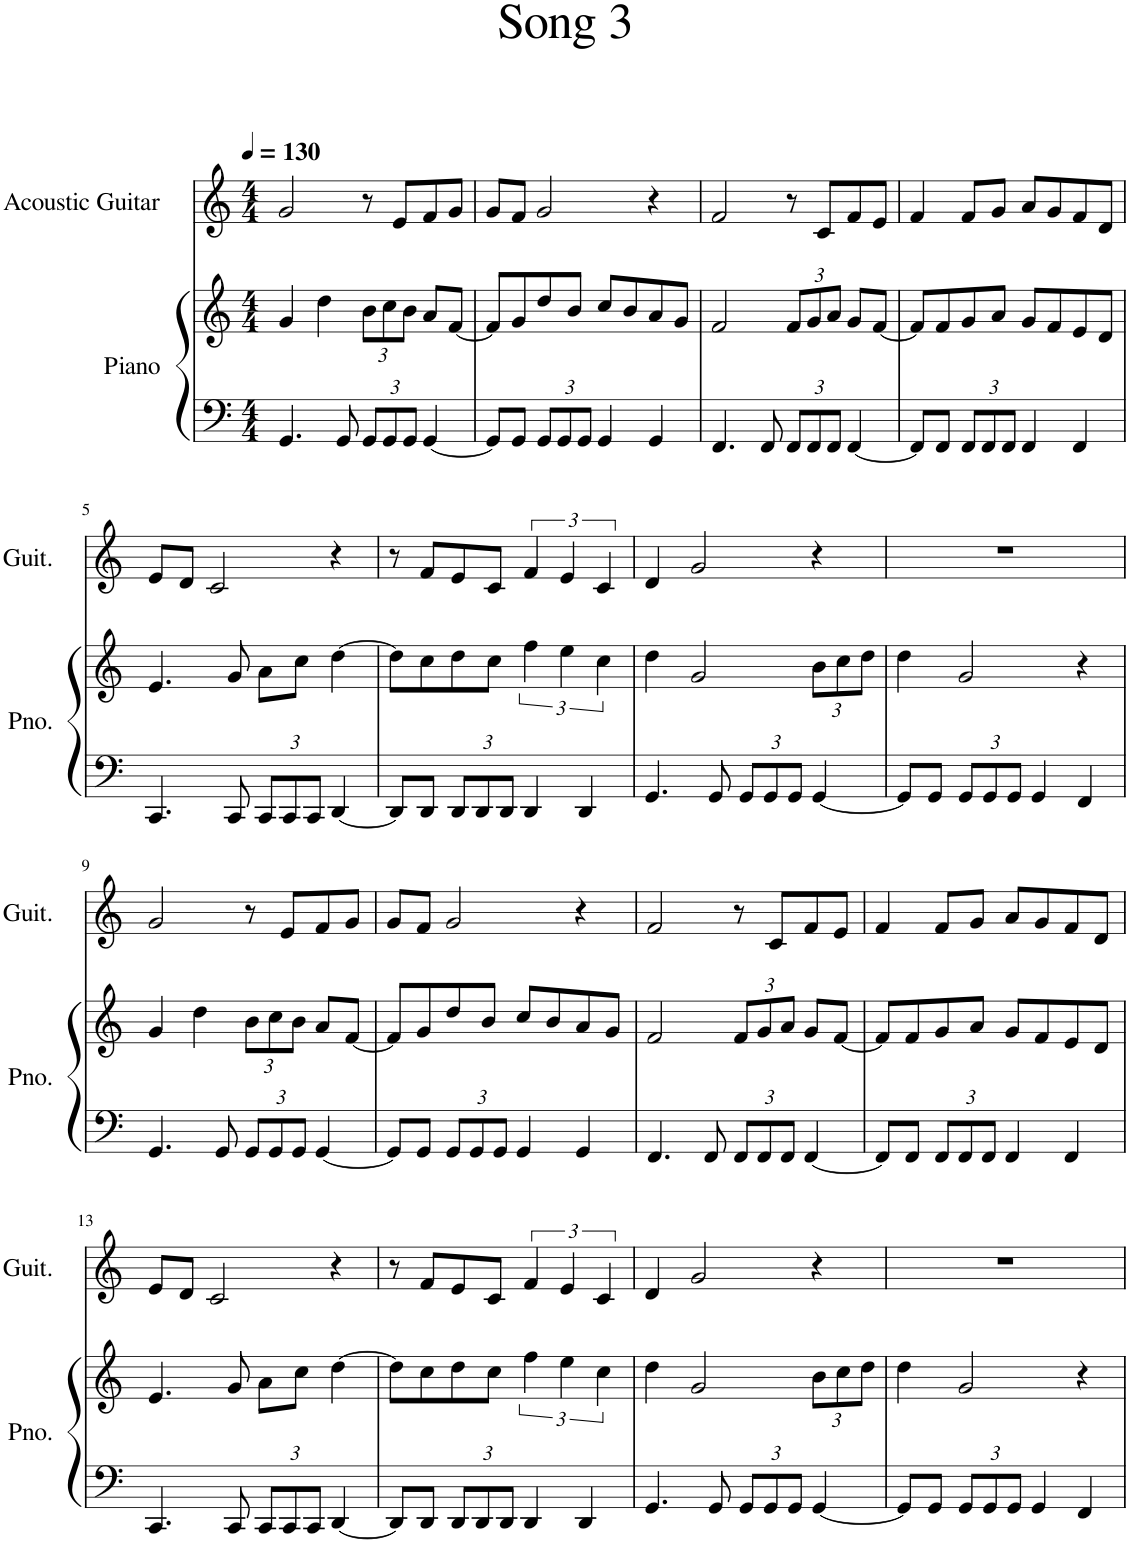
**kern	**kern	**kern
*part2	*part2	*part1
*staff3	*staff2	*staff1
*I"Piano	*	*I"Acoustic Guitar
*I'Pno.	*	*I'Guit.
*clefF4	*clefG2	*clefG2
*k[]	*k[]	*k[]
*M4/4	*M4/4	*M4/4
*MM130	*MM130	*MM130
=1	=1	=1
4.GG/	4g/	2g/
.	4dd\	.
8GG/	.	.
*Xbrackettup	*Xbrackettup	*
12GG/L	12b\L	8r
12GG/	12cc\	.
.	.	8e/L
12GG/J	12b\J	.
[4GG/	8a/L	8f/
.	[8f/J	8g/J
=2	=2	=2
8GG/L]	8f/L]	8g/L
8GG/J	8g/	8f/J
12GG/L	8dd/	2g/
12GG/	.	.
.	8b/J	.
12GG/J	.	.
4GG/	8cc/L	.
.	8b/	.
4GG/	8a/	4r
.	8g/J	.
=3	=3	=3
4.FF/	2f/	2f/
8FF/	.	.
12FF/L	12f/L	8r
12FF/	12g/	.
.	.	8c/L
12FF/J	12a/J	.
[4FF/	8g/L	8f/
.	[8f/J	8e/J
=4	=4	=4
8FF/L]	8f/L]	4f/
8FF/J	8f/	.
12FF/L	8g/	8f/L
12FF/	.	.
.	8a/J	8g/J
12FF/J	.	.
4FF/	8g/L	8a/L
.	8f/	8g/
4FF/	8e/	8f/
.	8d/J	8d/J
!!LO:LB:g=z
=5	=5	=5
4.CC/	4.e/	8e/L
.	.	8d/J
.	.	2c/
8CC/	8g/	.
12CC/L	8a\L	.
12CC/	.	.
.	8cc\J	.
12CC/J	.	.
[4DD/	[4dd\	4r
=6	=6	=6
8DD/L]	8dd\L]	8r
8DD/J	8cc\	8f/L
12DD/L	8dd\	8e/
12DD/	.	.
.	8cc\J	8c/J
12DD/J	.	.
*	*brackettup	*
4DD/	6ff\	6f/
.	6ee\	6e/
4DD/	.	.
.	6cc\	6c/
=7	=7	=7
4.GG/	4dd\	4d/
.	2g/	2g/
8GG/	.	.
12GG/L	.	.
12GG/	.	.
12GG/J	.	.
*	*Xbrackettup	*
[4GG/	12b\L	4r
.	12cc\	.
.	12dd\J	.
=8	=8	=8
8GG/L]	4dd\	1r
8GG/J	.	.
12GG/L	2g/	.
12GG/	.	.
12GG/J	.	.
4GG/	.	.
4FF/	4r	.
!!LO:LB:g=z
=9	=9	=9
4.GG/	4g/	2g/
.	4dd\	.
8GG/	.	.
12GG/L	12b\L	8r
12GG/	12cc\	.
.	.	8e/L
12GG/J	12b\J	.
[4GG/	8a/L	8f/
.	[8f/J	8g/J
=10	=10	=10
8GG/L]	8f/L]	8g/L
8GG/J	8g/	8f/J
12GG/L	8dd/	2g/
12GG/	.	.
.	8b/J	.
12GG/J	.	.
4GG/	8cc/L	.
.	8b/	.
4GG/	8a/	4r
.	8g/J	.
=11	=11	=11
4.FF/	2f/	2f/
8FF/	.	.
12FF/L	12f/L	8r
12FF/	12g/	.
.	.	8c/L
12FF/J	12a/J	.
[4FF/	8g/L	8f/
.	[8f/J	8e/J
=12	=12	=12
8FF/L]	8f/L]	4f/
8FF/J	8f/	.
12FF/L	8g/	8f/L
12FF/	.	.
.	8a/J	8g/J
12FF/J	.	.
4FF/	8g/L	8a/L
.	8f/	8g/
4FF/	8e/	8f/
.	8d/J	8d/J
!!LO:LB:g=z
=13	=13	=13
4.CC/	4.e/	8e/L
.	.	8d/J
.	.	2c/
8CC/	8g/	.
12CC/L	8a\L	.
12CC/	.	.
.	8cc\J	.
12CC/J	.	.
[4DD/	[4dd\	4r
=14	=14	=14
8DD/L]	8dd\L]	8r
8DD/J	8cc\	8f/L
12DD/L	8dd\	8e/
12DD/	.	.
.	8cc\J	8c/J
12DD/J	.	.
*	*brackettup	*
4DD/	6ff\	6f/
.	6ee\	6e/
4DD/	.	.
.	6cc\	6c/
=15	=15	=15
4.GG/	4dd\	4d/
.	2g/	2g/
8GG/	.	.
12GG/L	.	.
12GG/	.	.
12GG/J	.	.
*	*Xbrackettup	*
[4GG/	12b\L	4r
.	12cc\	.
.	12dd\J	.
=16	=16	=16
8GG/L]	4dd\	1r
8GG/J	.	.
12GG/L	2g/	.
12GG/	.	.
12GG/J	.	.
4GG/	.	.
4FF/	4r	.
=	=	=
*-	*-	*-
